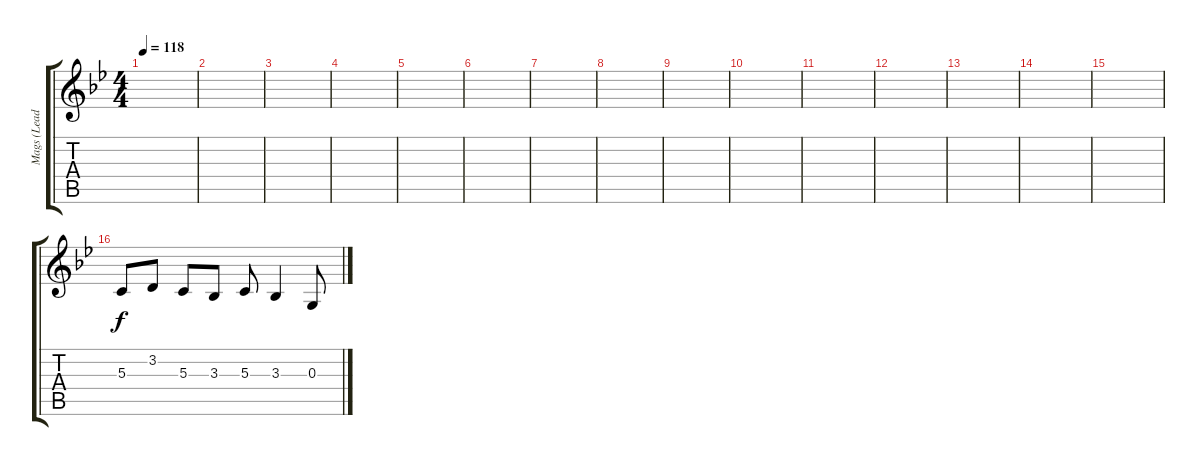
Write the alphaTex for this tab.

\track ("Mags (Lead Synth)" "Mags (Lead") {instrument pad3polysynth}
\staff {score tabs}
\tuning (E4 B3 G3 D3 A2 E2) {hide}
\ts (4 4)
\tempo 118
\clef g2
\ks bb
|
|
|
|
|
|
|
|
|
|
|
|
|
|
|
5.3.8{volume 13 instrument oboe} 3.2.8 5.3.8 3.3.8 5.3.8 3.3.4 0.3.8
